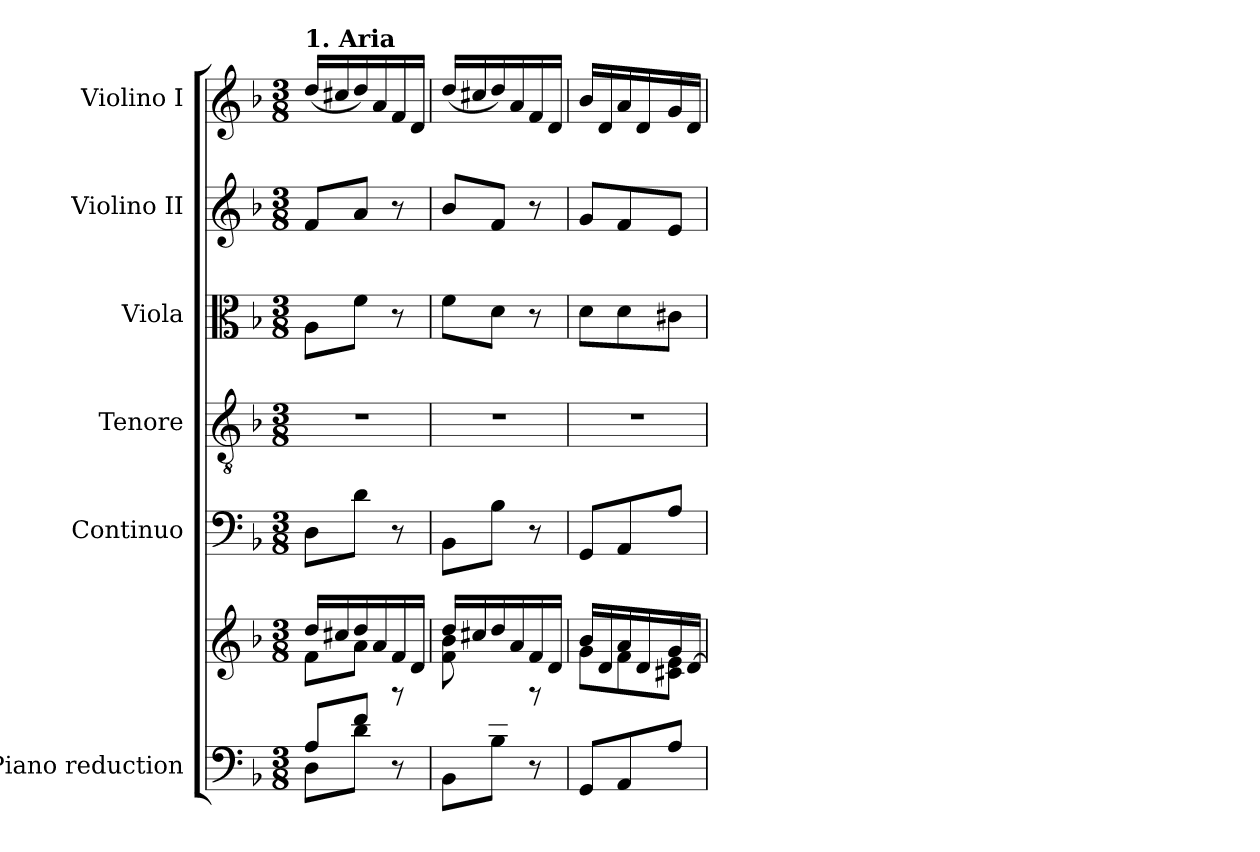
**kern	**kern	**kern	**kern	**kern	**kern	**kern
*part6	*part6	*part5	*part4	*part3	*part2	*part1
*staff7	*staff6	*staff5	*staff4	*staff3	*staff2	*staff1
*I"Piano reduction	*	*I"Continuo	*I"Tenore	*I"Viola	*I"Violino II	*I"Violino I
*I'Pno	*	*	*	*I'Vla	*I'Vln	*I'Vln
*stria5	*stria5	*	*	*	*	*
*clefF4	*clefG2	*clefF4	*clefGv2	*clefC3	*clefG2	*clefG2
*k[b-]	*k[b-]	*k[b-]	*k[b-]	*k[b-]	*k[b-]	*k[b-]
*M3/8	*M3/8	*M3/8	*M3/8	*M3/8	*M3/8	*M3/8
=1	=1	=1	=1	=1	=1	=1
*^	*^	*	*	*	*	*
!	!	!	!	!	!	!	!	!LO:TX:a:B:t=1. Aria
8A/L	8D\L	16dd/LL	8f\L	8D\L	4.r	8A\L	8f/L	(16dd/LL
.	.	16cc#X/	.	.	.	.	.	16cc#X/
8f/J	8d\J	16dd/	8a\J	8d\J	.	8f\J	8a/J	16dd/)
.	.	16a/	.	.	.	.	.	16a/
8r	8ryy	16f/	8r	8r	.	8r	8r	16f/
.	.	16d/JJ	.	.	.	.	.	16d/JJ
=2	=2	=2	=2	=2	=2	=2	=2	=2
8ryy	8BB-\L	16dd/LL	8f\ 8b-\L	8BB-\L	4.r	8f\L	8b-/L	(16dd/LL
.	.	16cc#X/	.	.	.	.	.	16cc#X/
8d/ 8f/J	8B-\J	16dd/	8ryy	8B-\J	.	8d\J	8f/J	16dd/)
.	.	16a/	.	.	.	.	.	16a/
8ryy	8r	16f/	8r	8r	.	8r	8r	16f/
.	.	16d/JJ	.	.	.	.	.	16d/JJ
*v	*v	*	*	*	*	*	*	*
=3	=3	=3	=3	=3	=3	=3	=3
8GG/L	16b-/LL	8g\L	8GG/L	4.r	8d\L	8g/L	16b-/LL
.	16d/	.	.	.	.	.	16d/
8AA/	16a/	8f\	8AA/	.	8d\	8f/	16a/
.	16d/	.	.	.	.	.	16d/
8A/J	16g/	8c#X\ 8e\J	8A/J	.	8c#X\J	8e/J	16g/
.	[16d/JJ	.	.	.	.	.	16d/JJ
*	*v	*v	*	*	*	*	*
=	=	=	=	=	=	=
*-	*-	*-	*-	*-	*-	*-
